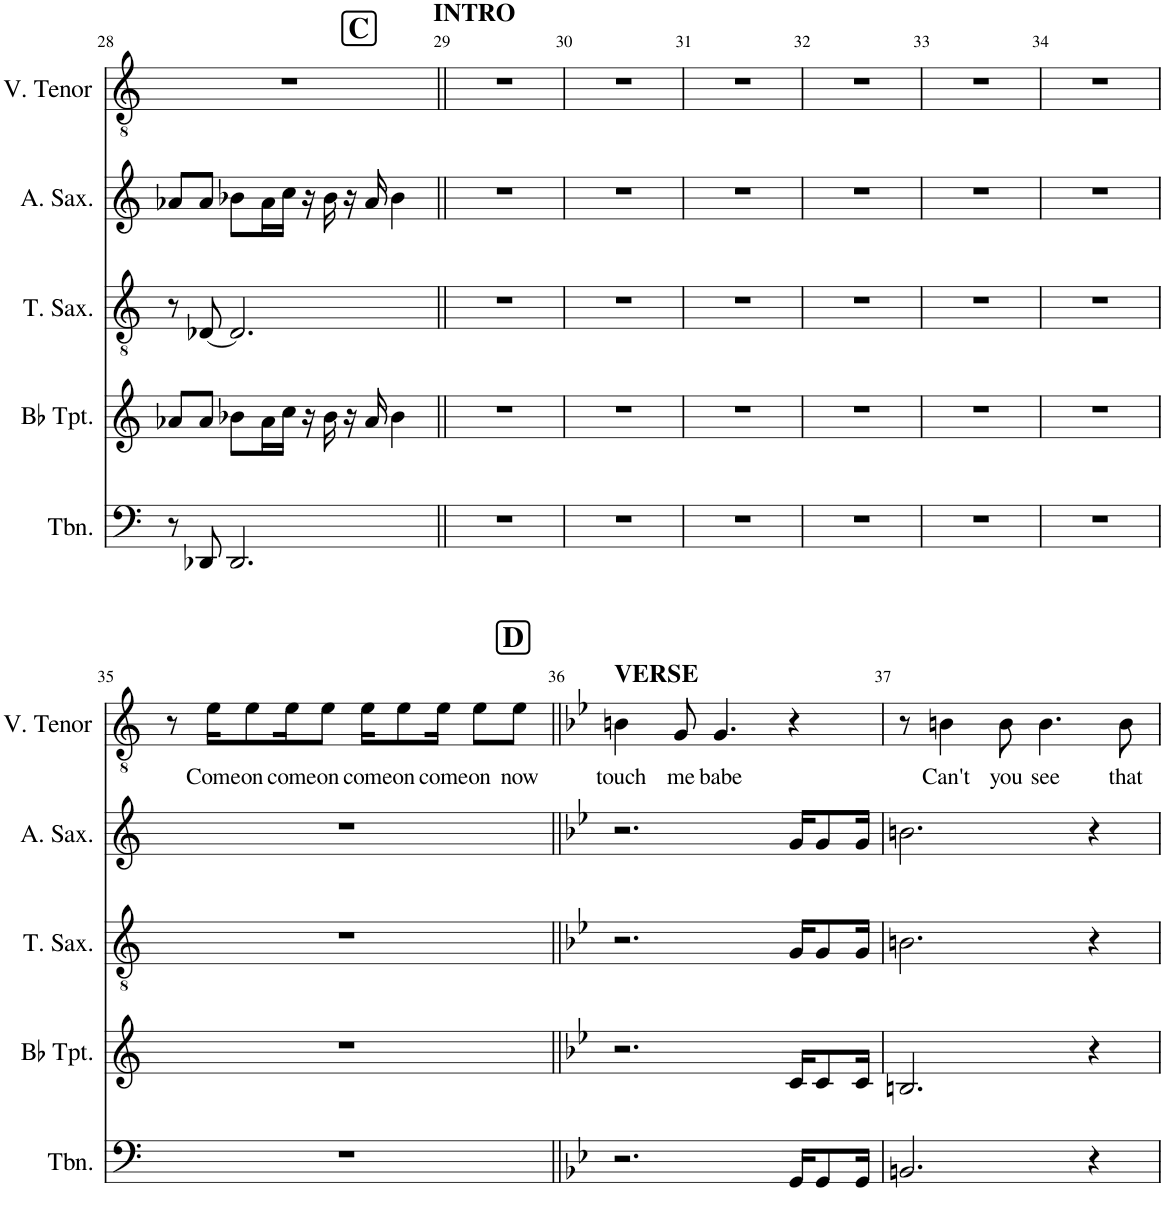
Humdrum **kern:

**kern	**kern	**kern	**kern	**kern	**text
*part5	*part4	*part3	*part2	*part1	*part1
*staff5	*staff4	*staff3	*staff2	*staff1	*staff1
*I"Trombone	*I"Bb Trumpet	*I"Tenor Saxophone	*I"Alto Saxophone	*I"V. Tenor	*
*I'Tbn.	*I'Bb Tpt.	*I'T. Sax.	*I'A. Sax.	*I'V. Tenor	*
!!LO:PB:g=z
*clefF4	*clefG2	*clefGv2	*clefG2	*clefGv2	*
*	*ITrd1c2	*ITrd8c14	*ITrd5c9	*	*
*k[]	*k[]	*k[]	*k[]	*k[]	*
*M4/4	*M4/4	*M4/4	*M4/4	*M4/4	*
=28	=28	=28	=28	=28	=28
8r	8a-X/L	8r	8a-X/L	1r	.
8DD-X/	8a-/J	[8D-X/	8a-/J	.	.
2.DD-/	8b-X\L	2.D-/]	8b-X\L	.	.
.	16a-\L	.	16a-\L	.	.
.	16cc\JJ	.	16cc\JJ	.	.
.	16r	.	16r	.	.
.	16b-\	.	16b-\	.	.
.	16r	.	16r	.	.
.	16a-/	.	16a-/	.	.
.	4b-\	.	4b-\	.	.
!!LO:REH:place=s1:a:B:cj:fs=14:t=C
=29||	=29||	=29||	=29||	=29||	=29||
*k[]	*k[]	*k[]	*k[]	*k[]	*
!	!	!	!	!LO:TX:a:B:t=INTRO	!
1r	1r	1r	1r	1r	.
=30	=30	=30	=30	=30	=30
1r	1r	1r	1r	1r	.
=31	=31	=31	=31	=31	=31
1r	1r	1r	1r	1r	.
=32	=32	=32	=32	=32	=32
1r	1r	1r	1r	1r	.
=33	=33	=33	=33	=33	=33
1r	1r	1r	1r	1r	.
=34	=34	=34	=34	=34	=34
1r	1r	1r	1r	1r	.
!!LO:LB:g=z
=35	=35	=35	=35	=35	=35
1r	1r	1r	1r	8r	.
!	!	!	!	!	!LO:LY:b
.	.	.	.	16e\KL	Come
!	!	!	!	!	!LO:LY:b
.	.	.	.	8e\	on
!	!	!	!	!	!LO:LY:b
.	.	.	.	16e\K	come
!	!	!	!	!	!LO:LY:b
.	.	.	.	8e\J	on
!	!	!	!	!	!LO:LY:b
.	.	.	.	16e\KL	come
!	!	!	!	!	!LO:LY:b
.	.	.	.	8e\	on
!	!	!	!	!	!LO:LY:b
.	.	.	.	16e\Jk	come
!	!	!	!	!	!LO:LY:b
.	.	.	.	8e\L	on
!	!	!	!	!	!LO:LY:b
.	.	.	.	8e\J	now
!!LO:REH:place=s1:a:B:cj:fs=14:t=D
=36||	=36||	=36||	=36||	=36||	=36||
*k[b-e-]	*k[b-e-]	*k[b-e-]	*k[b-e-]	*k[b-e-]	*
!	!	!	!	!LO:TX:a:B:t=VERSE	!
!	!	!	!	!	!LO:LY:b
2.r	2.r	2.r	2.r	4Bn\	touch
!	!	!	!	!	!LO:LY:b
.	.	.	.	8G/	me
!	!	!	!	!	!LO:LY:b
.	.	.	.	4.G/	babe
16GG/KL	16c/KL	16G/KL	16g/KL	4r	.
8GG/	8c/	8G/	8g/	.	.
16GG/Jk	16c/Jk	16G/Jk	16g/Jk	.	.
=37	=37	=37	=37	=37	=37
2.BBn/	2.Bn/	2.Bn\	2.bn\	8r	.
!	!	!	!	!	!LO:LY:b
.	.	.	.	4Bn\	Can't
!	!	!	!	!	!LO:LY:b
.	.	.	.	8B\	you
!	!	!	!	!	!LO:LY:b
.	.	.	.	4.B\	see
4r	4r	4r	4r	.	.
!	!	!	!	!	!LO:LY:b
.	.	.	.	8B\	that
=	=	=	=	=	=
*-	*-	*-	*-	*-	*-
